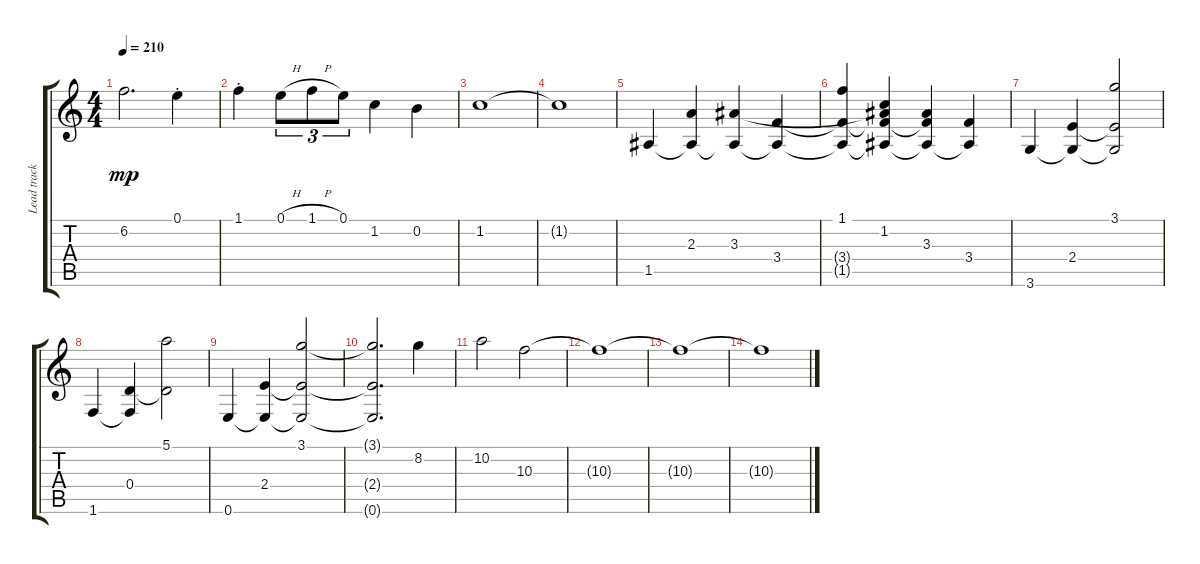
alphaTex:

\track ("Lead track L" "Lead track") {instrument overdrivenguitar}
\staff {score tabs}
\tuning (E4 B3 G3 D3 A2 E2) {hide}
\ts (4 4)
\tempo 210
\clef g2
\ks c
6.2.2{d dy mp} 0.1{st}.4 |
1.1{st}.4 0.1{h}.8{tu (3 2)} 1.1{h}.8{tu (3 2)} 0.1.8{tu (3 2)} 1.2.4 0.2.4 |
1.2.1 |
1.2{t}.1 |
1.5.4 (2.3 1.5{t}).4 (3.3 1.5{t}).4 (3.4 1.5{t}).4 |
(1.1 3.4{t} 1.5{t}).4 (1.2 3.3{t} 3.4{t} 1.5{t}).4 (3.3 3.4{t} 1.5{t}).4 (3.4 1.5{t}).4 |
3.6.4 (2.4 3.6{t}).4 (3.1 2.4{t} 3.6{t}).2 |
1.6.4 (0.4 1.6{t}).4 (5.1 0.4{t}).2 |
0.6.4 (2.4 0.6{t}).4 (3.1 2.4{t} 0.6{t}).2 |
(3.1{t} 2.4{t} 0.6{t}).2{d} 8.2.4 |
10.2.2 10.3.2 |
10.3{t}.1 |
10.3{t}.1 |
10.3{t}.1
